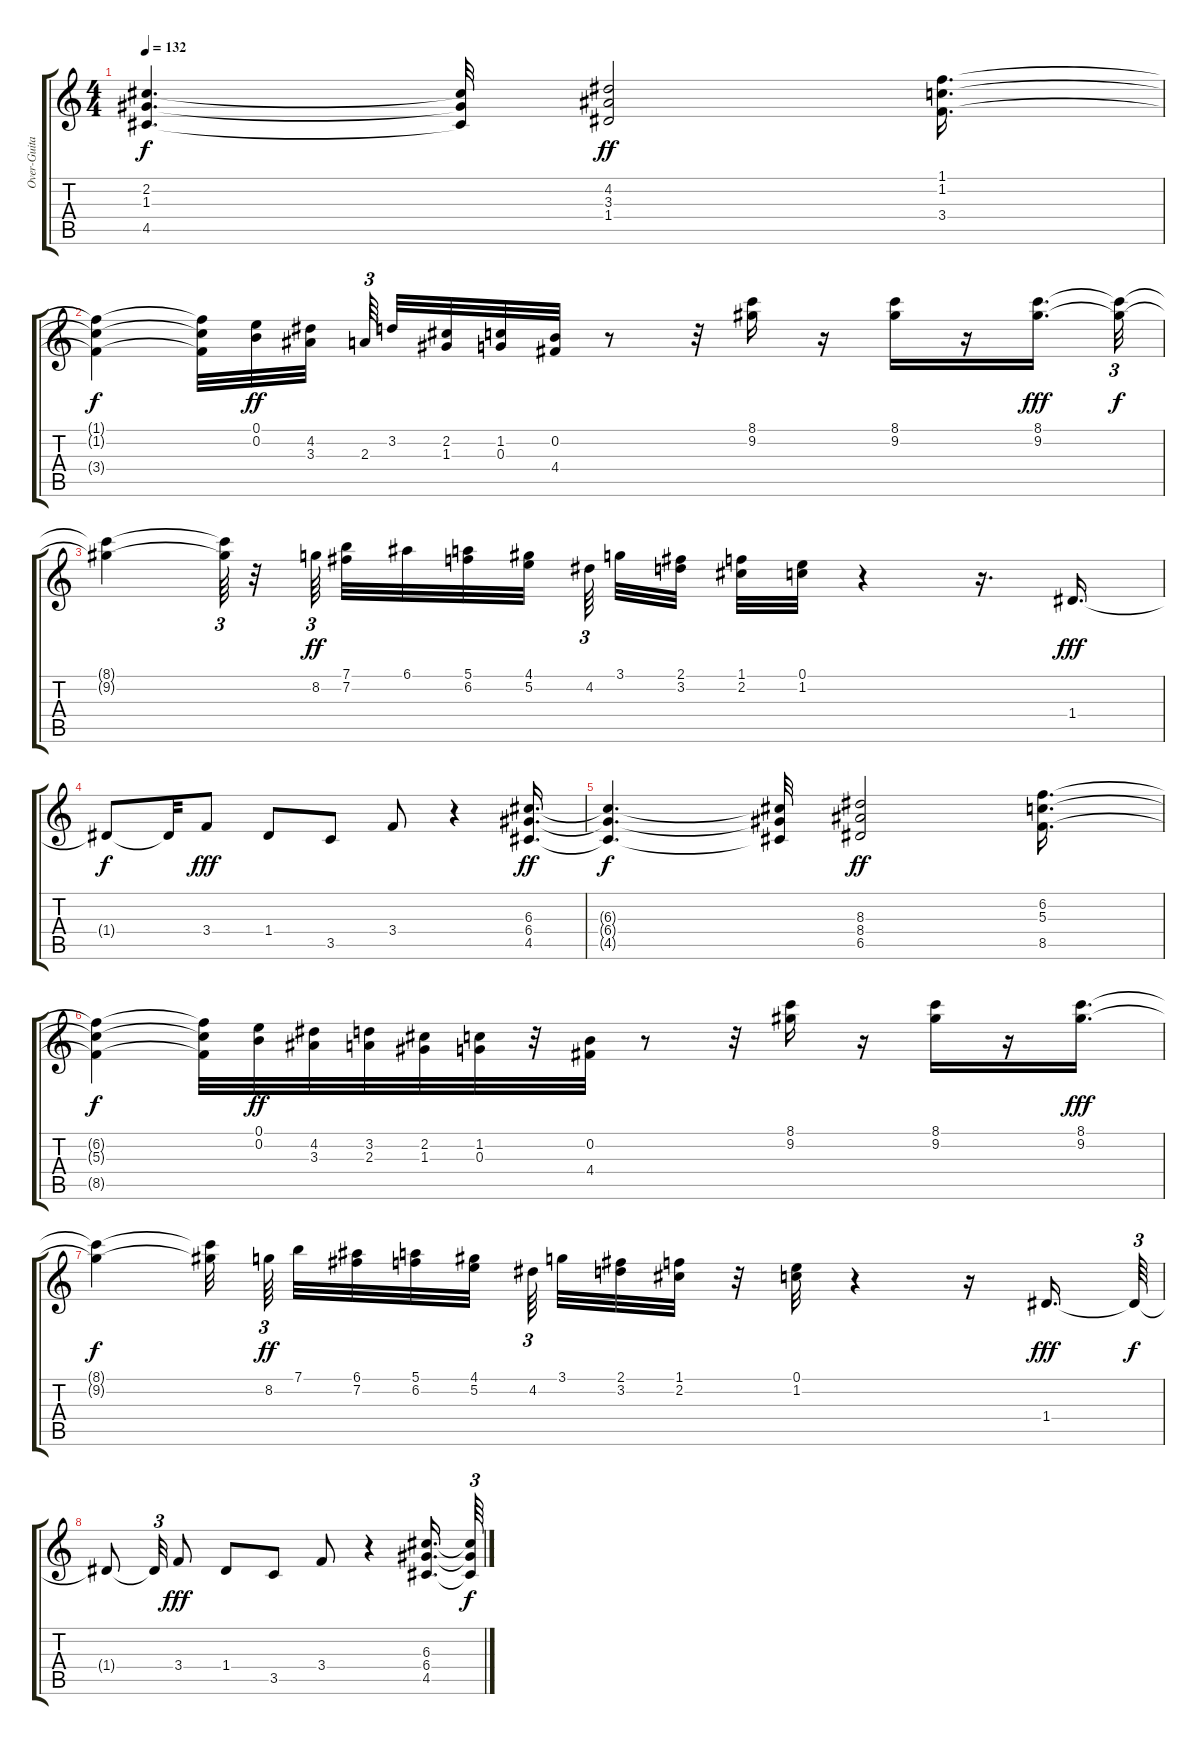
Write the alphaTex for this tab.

\track ("Over-Guitar" "Over-Guita") {instrument overdrivenguitar}
\staff {score tabs}
\tuning (E4 B3 G3 D3 A2 E2) {hide}
\ts (4 4)
\tempo 132
\clef g2
\ks c
(2.2{t} 1.3{t} 4.5{t}).4{d dy f} (2.2{t} 1.3{t} 4.5{t}).32 (4.2 3.3 1.4).2{dy ff} (1.1 1.2 3.4).16{d} |
(1.1{t} 1.2{t} 3.4{t}).4{dy f} (1.1{t} 1.2{t} 3.4{t}).32 (0.1 0.2).32{dy ff} (4.2 3.3).32{beam splitsecondary} 2.3.64{tu (3 2) beam splitsecondary} 3.2.32 (2.2 1.3).32 (1.2 0.3).32 (0.2 4.4).32 r.8 r.32 (8.1 9.2).16 r.16 (8.1 9.2).16 r.16 (8.1 9.2).16{d dy fff} (8.1{t} 9.2{t}).32{tu (3 2) dy f} |
(8.1{t} 9.2{t}).4 (8.1{t} 9.2{t}).64{tu (3 2)} r.32 8.2.64{tu (3 2) dy ff beam splitsecondary} (7.1 7.2).32 6.1.32 (5.1 6.2).32 (4.1 5.2).32{beam splitsecondary} 4.2.64{tu (3 2) beam splitsecondary} 3.1.32 (2.1 3.2).32 (1.1 2.2).32 (0.1 1.2).32 r.4 r.16{d} 1.4.16{d dy fff} |
1.4{t}.8{dy f} 1.4{t}.32 3.4.8{dy fff} 1.4.8 3.5.8 3.4.8 r.4 (6.3 6.4 4.5).16{d dy ff} |
(6.3{t} 6.4{t} 4.5{t}).4{d dy f} (6.3{t} 6.4{t} 4.5{t}).32 (8.3 8.4 6.5).2{dy ff} (6.2 5.3 8.5).16{d} |
(6.2{t} 5.3{t} 8.5{t}).4{dy f} (6.2{t} 5.3{t} 8.5{t}).32 (0.1 0.2).32{dy ff} (4.2 3.3).32 (3.2 2.3).32 (2.2 1.3).32 (1.2 0.3).32 r.32 (0.2 4.4).32 r.8 r.32 (8.1 9.2).16 r.16 (8.1 9.2).16 r.16 (8.1 9.2).16{d dy fff} |
(8.1{t} 9.2{t}).4{dy f} (8.1{t} 9.2{t}).32{beam splitsecondary} 8.2.64{tu (3 2) dy ff beam splitsecondary} 7.1.32 (6.1 7.2).32 (5.1 6.2).32 (4.1 5.2).32{beam splitsecondary} 4.2.64{tu (3 2) beam splitsecondary} 3.1.32 (2.1 3.2).32 (1.1 2.2).32 r.32 (0.1 1.2).32 r.4 r.16 1.4.16{d dy fff} 1.4{t}.64{tu (3 2) dy f} |
1.4{t}.8 1.4{t}.32{tu (3 2)} 3.4.8{dy fff} 1.4.8 3.5.8 3.4.8 r.4 (6.3 6.4 4.5).16{d} (6.3{t} 6.4{t} 4.5{t}).64{tu (3 2) dy f}
